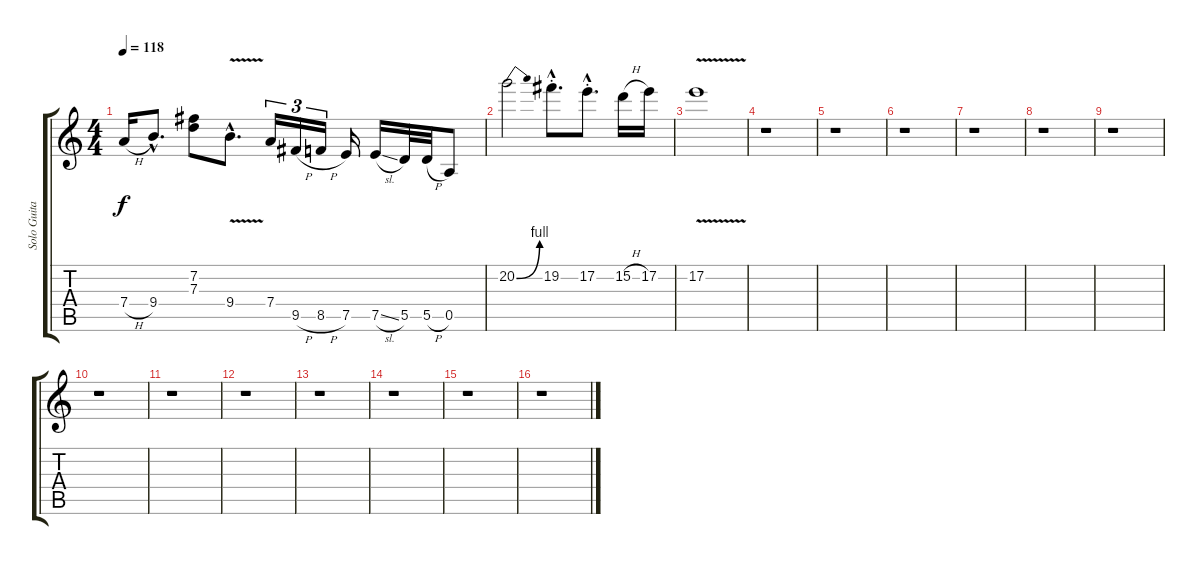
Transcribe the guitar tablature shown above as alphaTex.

\track ("Solo Guitar" "Solo Guita") {instrument overdrivenguitar}
\staff {score tabs}
\tuning (E4 B3 G3 D3 A2 E2) {hide}
\ts (4 4)
\tempo 118
\clef g2
\ks c
7.4{h}.16{dy f} 9.4{hac}.8{d} (7.2 7.3).8 9.4{v hac}.8{d} 7.4.16{tu (3 2)} 9.5{h}.16{tu (3 2)} 8.5{h}.16{tu (3 2)} 7.5.16 7.5{sl}.16 5.5.32 5.5{h}.32 0.5.8 |
20.2{be (bend 0 0 60 4)}.2 19.2{hac st}.8{d} 17.2{hac st}.8{d} 15.2{h}.16 17.2.16 |
17.2{v}.1 |
r.1 |
r.1 |
r.1 |
r.1 |
r.1 |
r.1 |
r.1 |
r.1 |
r.1 |
r.1 |
r.1 |
r.1 |
r.1
